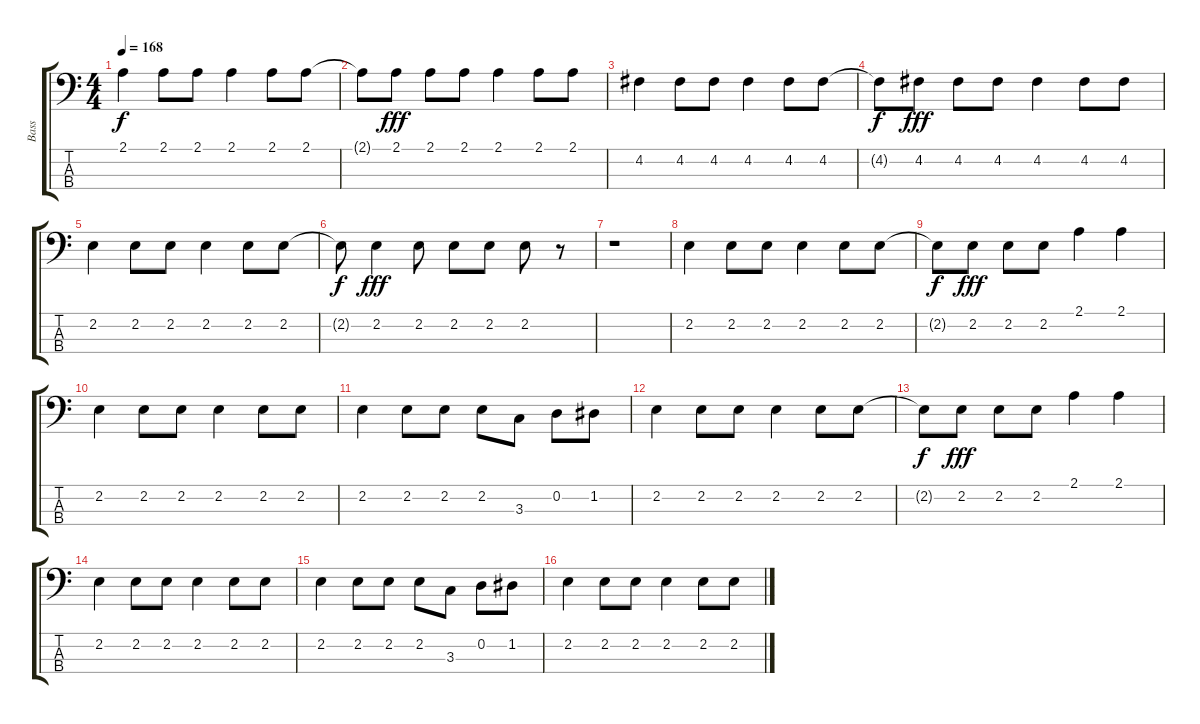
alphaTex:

\track ("Bass" "Bass") {instrument electricbassfinger}
\staff {score tabs}
\tuning (G2 D2 A1 E1) {hide}
\ts (4 4)
\tempo 168
\clef f4
\ks c
2.1.4{dy f} 2.1.8 2.1.8 2.1.4 2.1.8 2.1.8 |
2.1{t}.8 2.1.8{dy fff} 2.1.8 2.1.8 2.1.4 2.1.8 2.1.8 |
4.2.4 4.2.8 4.2.8 4.2.4 4.2.8 4.2.8 |
4.2{t}.8{dy f} 4.2.8{dy fff} 4.2.8 4.2.8 4.2.4 4.2.8 4.2.8 |
2.2.4 2.2.8 2.2.8 2.2.4 2.2.8 2.2.8 |
2.2{t}.8{dy f} 2.2.4{dy fff} 2.2.8 2.2.8 2.2.8 2.2.8 r.8 |
r.1 |
2.2.4 2.2.8 2.2.8 2.2.4 2.2.8 2.2.8 |
2.2{t}.8{dy f} 2.2.8{dy fff} 2.2.8 2.2.8 2.1.4 2.1.4 |
2.2.4 2.2.8 2.2.8 2.2.4 2.2.8 2.2.8 |
2.2.4 2.2.8 2.2.8 2.2.8 3.3.8 0.2.8 1.2.8 |
2.2.4 2.2.8 2.2.8 2.2.4 2.2.8 2.2.8 |
2.2{t}.8{dy f} 2.2.8{dy fff} 2.2.8 2.2.8 2.1.4 2.1.4 |
2.2.4 2.2.8 2.2.8 2.2.4 2.2.8 2.2.8 |
2.2.4 2.2.8 2.2.8 2.2.8 3.3.8 0.2.8 1.2.8 |
2.2.4 2.2.8 2.2.8 2.2.4 2.2.8 2.2.8
